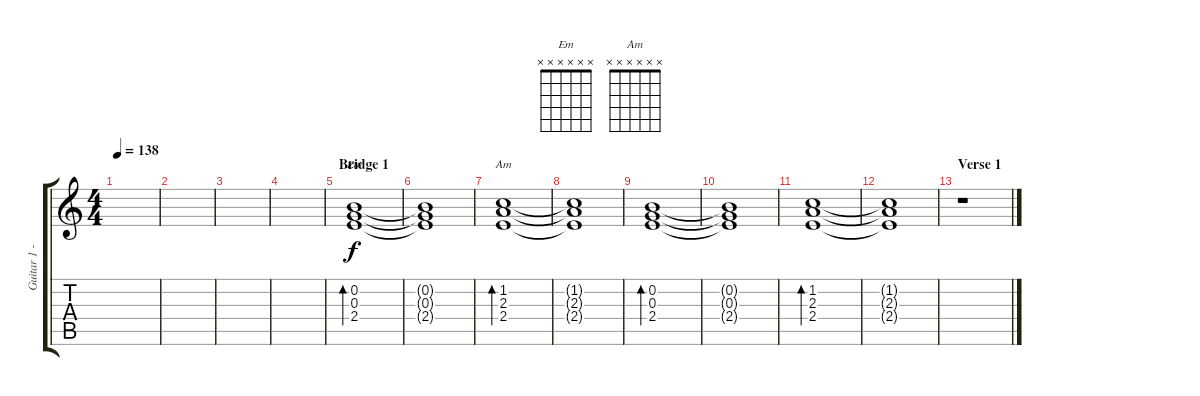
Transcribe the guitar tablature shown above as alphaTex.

\track ("Guitar 1 - clean" "Guitar 1 -") {instrument electricguitarclean}
\staff {score tabs}
\tuning (E4 B3 G3 D3 A2 E2) {hide}
\chord ("Em" x x x x x x)
\chord ("Am" x x x x x x)
\ts (4 4)
\tempo 138
\clef g2
\ks c
|
|
|
|
\section ("" "Bridge 1")
(0.2 0.3 2.4).1{bd 60 ch "Em"} |
(0.2{t} 0.3{t} 2.4{t}).1 |
(1.2 2.3 2.4).1{bd 60 ch "Am"} |
(1.2{t} 2.3{t} 2.4{t}).1 |
(0.2 0.3 2.4).1{bd 60} |
(0.2{t} 0.3{t} 2.4{t}).1 |
(1.2 2.3 2.4).1{bd 60} |
(1.2{t} 2.3{t} 2.4{t}).1 |
\section ("" "Verse 1")
r.1
